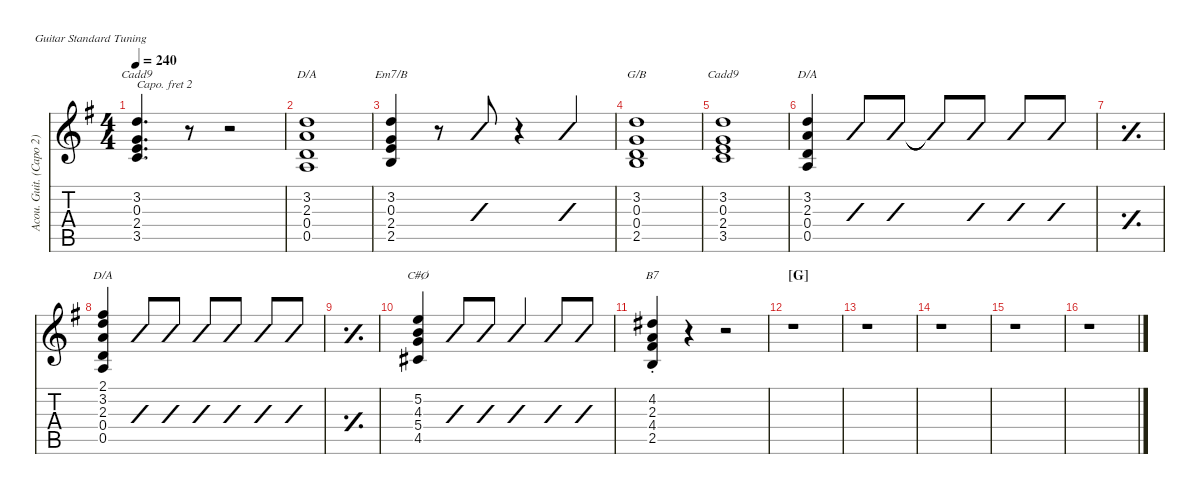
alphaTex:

\defaultSystemsLayout 4
\hideDynamics
\bracketExtendMode nobrackets
\otherSystemsTrackNameOrientation horizontal
\track ("Acou. Guit. (Capo 2)" "Acou. Guit. (Capo 2)") {defaultSystemsLayout 4 instrument acousticguitarsteel}
\staff {score tabs}
\capo 2
\tuning (E4 B3 G3 D3 A2 E2)
\displaytranspose 10
\chord ("D/A" 2 3 2 0 0 x) {showdiagram false showfingering false barre 2}
\chord ("Cadd9" x 3 0 2 3 x) {showdiagram false showfingering false}
\chord ("B7" x 4 2 4 2 x) {showdiagram false showfingering false barre 2}
\chord ("C#Ø" x 5 4 5 4 x) {showdiagram false showfingering false barre 4}
\chord ("G/B" x 3 0 0 2 x) {showdiagram false showfingering false}
\chord ("D/A" x 3 2 0 0 x) {showdiagram false showfingering false}
\chord ("Em7/B" x 3 0 2 2 x) {showdiagram false showfingering false}
\ts (4 4)
\tempo 240
\clef g2
\scale
0.903437
\ks g
(3.2{acc forcenatural} 0.3{acc forcenatural} 3.5{acc forcenatural} 2.4{acc forcenatural}).4{d ch "Cadd9" dy f beam Up} r.8{beam Up} r.2{beam Up} |
\scale
0.983964 (3.2{acc forcenatural} 2.3{acc forcenatural} 0.4{acc forcenatural} 0.5{acc forcenatural}).1{ch "D/A" beam Up} |
\scale
1.03307 (2.5{acc forcenatural} 2.4{acc forcenatural} 0.3{acc forcenatural} 3.2{acc forcenatural}).4{ch "Em7/B" beam Up} r.8{beam Up} (2.5{acc forcenatural} 2.4{acc forcenatural} 0.3{acc forcenatural} 3.2{acc forcenatural}).8{slashed beam Up} r.4{slashed beam Up} (2.5{acc forcenatural} 2.4{acc forcenatural} 0.3{acc forcenatural} 3.2{acc forcenatural}).4{slashed beam Up} |
\scale
1.08053 (0.4{acc forcenatural} 0.3{acc forcenatural} 3.2{acc forcenatural} 2.5{acc forcenatural}).1{ch "G/B" beam Up} |
\scale
0.902805 (3.5{acc forcenatural} 0.3{acc forcenatural} 3.2{acc forcenatural} 2.4{acc forcenatural}).1{ch "Cadd9" beam Up} |
\scale
0.99216 (3.2{acc forcenatural} 2.3{acc forcenatural} 0.4{acc forcenatural} 0.5{acc forcenatural}).4{ch "D/A" beam Up} (3.2{acc forcenatural} 2.3{acc forcenatural} 0.4{acc forcenatural} 0.5{acc forcenatural}).8{slashed beam Up} (3.2{acc forcenatural} 2.3{acc forcenatural} 0.4{acc forcenatural} 0.5{acc forcenatural}).8{slashed beam Up} (3.2{t acc forcenatural} 2.3{t acc forcenatural} 0.4{t acc forcenatural} 0.5{t acc forcenatural}).8{slashed beam Up} (3.2{acc forcenatural} 2.3{acc forcenatural} 0.4{acc forcenatural} 0.5{acc forcenatural}).8{slashed beam Up} (3.2{acc forcenatural} 2.3{acc forcenatural} 0.4{acc forcenatural} 0.5{acc forcenatural}).8{slashed beam Up} (3.2{acc forcenatural} 2.3{acc forcenatural} 0.4{acc forcenatural} 0.5{acc forcenatural}).8{slashed beam Up} |
\simile simple
\scale
1.02451 |
\simile none
\scale
1.08375 (2.1{acc #} 3.2{acc forcenatural} 2.3{acc forcenatural} 0.4{acc forcenatural} 0.5{acc forcenatural}).4{ch "D/A" beam Up} (2.1{acc #} 3.2{acc forcenatural} 2.3{acc forcenatural} 0.4{acc forcenatural} 0.5{acc forcenatural}).8{slashed beam Up} (2.1{acc #} 3.2{acc forcenatural} 2.3{acc forcenatural} 0.4{acc forcenatural} 0.5{acc forcenatural}).8{slashed beam Up} (2.1{acc #} 3.2{acc forcenatural} 2.3{acc forcenatural} 0.4{acc forcenatural} 0.5{acc forcenatural}).8{slashed beam Up} (2.1{acc #} 3.2{acc forcenatural} 2.3{acc forcenatural} 0.4{acc forcenatural} 0.5{acc forcenatural}).8{slashed beam Up} (2.1{acc #} 3.2{acc forcenatural} 2.3{acc forcenatural} 0.4{acc forcenatural} 0.5{acc forcenatural}).8{slashed beam Up} (2.1{acc #} 3.2{acc forcenatural} 2.3{acc forcenatural} 0.4{acc forcenatural} 0.5{acc forcenatural}).8{slashed beam Up} |
\simile simple
\scale
0.903594 |
\simile none
\scale
0.980976 (4.5{acc #} 5.4{acc forcenatural} 4.3{acc forcenatural} 5.2{acc forcenatural}).4{ch "C#Ø" beam Up} (4.5{acc #} 5.4{acc forcenatural} 4.3{acc forcenatural} 5.2{acc forcenatural}).8{slashed beam Up} (4.5{acc #} 5.4{acc forcenatural} 4.3{acc forcenatural} 5.2{acc forcenatural}).8{slashed beam Up} (4.5{acc #} 5.4{acc forcenatural} 4.3{acc forcenatural} 5.2{acc forcenatural}).4{slashed beam Up} (4.5{acc #} 5.4{acc forcenatural} 4.3{acc forcenatural} 5.2{acc forcenatural}).8{slashed beam Up} (4.5{acc #} 5.4{acc forcenatural} 4.3{acc forcenatural} 5.2{acc forcenatural}).8{slashed beam Up} |
\scale
1.03168 (4.4{st acc #} 2.5{st acc forcenatural} 2.3{st acc forcenatural} 4.2{st acc #}).4{ch "B7" beam Up} r.4{beam Up} r.2{beam Up} |
\section ("G" "")
r.1{beam Down} |
r.1{beam Down} |
r.1{beam Down} |
r.1{beam Down} |
r.1{beam Down}
